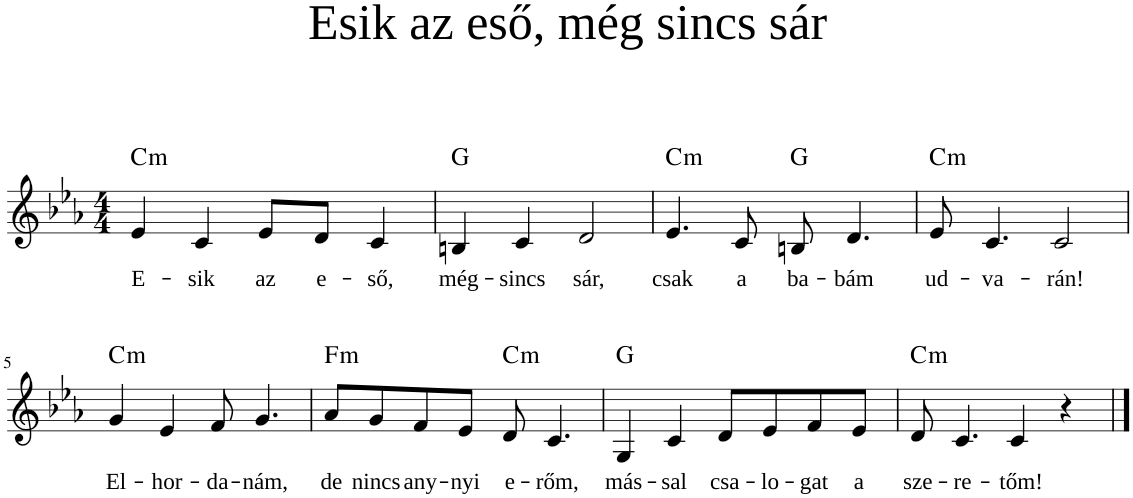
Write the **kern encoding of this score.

**kern	**text	**harte
*part1	*part1	*part1
*staff1	*staff1	*
*I"Piano	*	*
*I'Pno	*	*
*clefG2	*	*
*k[b-e-a-]	*	*
*M4/4	*	*
=1	=1	=1
!	!LO:LY:b	!LO:H:kt=m
4e-/	E-	C:min
!	!LO:LY:b	!
4c/	-sik	.
!	!LO:LY:b	!
8e-/L	az	.
!	!LO:LY:b	!
8d/J	e-	.
!	!LO:LY:b	!
4c/	-ső,	.
=2	=2	=2
!	!LO:LY:b	!
4Bn/	még-	G:maj
!	!LO:LY:b	!
4c/	-sincs	.
!	!LO:LY:b	!
2d/	sár,	.
=3	=3	=3
!	!LO:LY:b	!LO:H:kt=m
4.e-/	csak	C:min
!	!LO:LY:b	!
8c/	a	.
!	!LO:LY:b	!
8Bn/	ba-	G:maj
!	!LO:LY:b	!
4.d/	-bám	.
=4	=4	=4
!	!LO:LY:b	!LO:H:kt=m
8e-/	ud-	C:min
!	!LO:LY:b	!
4.c/	-va-	.
!	!LO:LY:b	!
2c/	-rán!	.
!!LO:LB:g=z
=5	=5	=5
!	!LO:LY:b	!LO:H:kt=m
4g/	El-	C:min
!	!LO:LY:b	!
4e-/	-hor-	.
!	!LO:LY:b	!
8f/	-da-	.
!	!LO:LY:b	!
4.g/	-nám,	.
=6	=6	=6
!	!LO:LY:b	!LO:H:kt=m
8a-/L	de	F:min
!	!LO:LY:b	!
8g/	nincs	.
!	!LO:LY:b	!
8f/	any-	.
!	!LO:LY:b	!
8e-/J	-nyi	.
!	!LO:LY:b	!LO:H:kt=m
8d/	e-	C:min
!	!LO:LY:b	!
4.c/	-rőm,	.
=7	=7	=7
!	!LO:LY:b	!
4G/	más-	G:maj
!	!LO:LY:b	!
4c/	-sal	.
!	!LO:LY:b	!
8d/L	csa-	.
!	!LO:LY:b	!
8e-/	-lo-	.
!	!LO:LY:b	!
8f/	-gat	.
!	!LO:LY:b	!
8e-/J	a	.
=8	=8	=8
!	!LO:LY:b	!LO:H:kt=m
8d/	sze-	C:min
!	!LO:LY:b	!
4.c/	-re-	.
!	!LO:LY:b	!
4c/	-tőm!	.
4r	.	.
==	==	==
*-	*-	*-
